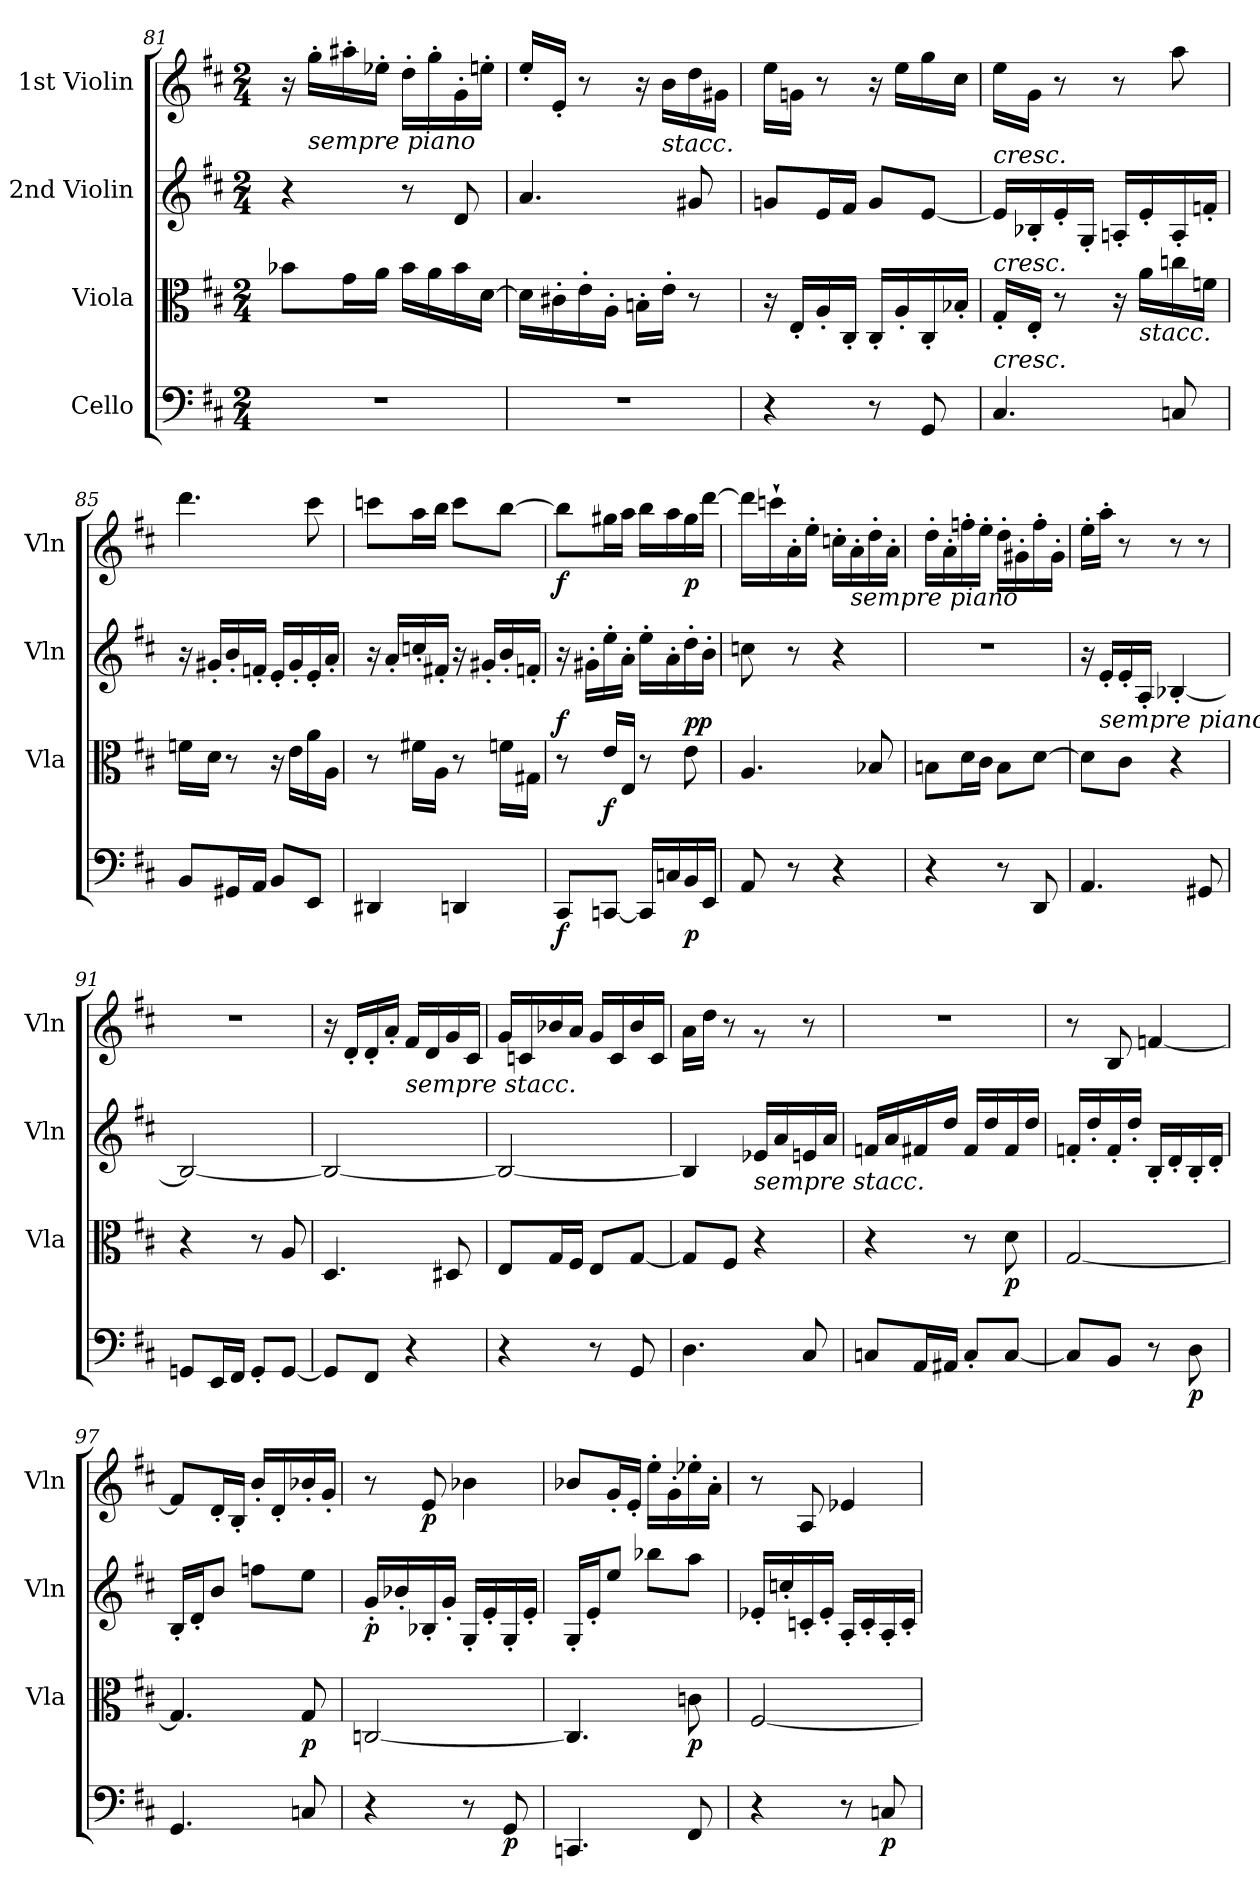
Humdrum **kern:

**kern	**dynam	**kern	**dynam	**kern	**dynam	**kern	**dynam
*part4	*part4	*part3	*part3	*part2	*part2	*part1	*part1
*staff4	*staff4	*staff3	*staff3	*staff2	*staff2	*staff1	*staff1
*I"Cello	*	*I"Viola	*	*I"2nd Violin	*	*I"1st Violin	*
*	*	*I'Vla	*	*I'Vln	*	*I'Vln	*
*clefF4	*	*clefC3	*	*clefG2	*	*clefG2	*
*k[f#c#]	*	*k[f#c#]	*	*k[f#c#]	*	*k[f#c#]	*
*M2/4	*	*M2/4	*	*M2/4	*	*M2/4	*
=81	=81	=81	=81	=81	=81	=81	=81
2r	.	8b-X\L	.	4r	.	16r	.
!	!	!	!	!	!	!LO:TX:b:i:t=sempre piano	!
.	.	.	.	.	.	16gg'\LL	.
.	.	16g\L	.	.	.	16aa#X'\	.
.	.	16a\JJ	.	.	.	16ee-X'\JJ	.
.	.	16b-\LL	.	8r	.	16dd'\LL	.
.	.	16a\	.	.	.	16gg'\	.
.	.	16b-\	.	8d/	.	16g'\	.
.	.	[16d\JJ	.	.	.	16een'\JJ	.
=82	=82	=82	=82	=82	=82	=82	=82
2r	.	16d\LL]	.	4.a/	.	16ee'/LL	.
.	.	16c#X'\	.	.	.	16e'/JJ	.
.	.	16e'\	.	.	.	8r	.
.	.	16A'\JJ	.	.	.	.	.
.	.	16Bn'\LL	.	.	.	16r	.
!	!	!	!	!	!	!LO:TX:b:i:t=stacc.	!
.	.	16e'\JJ	.	.	.	16b\LL	.
.	.	8r	.	8g#X/	.	16dd\	.
.	.	.	.	.	.	16g#X\JJ	.
!!LO:LB:g=z
=83	=83	=83	=83	=83	=83	=83	=83
4r	.	16r	.	8gn/L	.	16ee\LL	.
.	.	16E'/LL	.	.	.	16gn\JJ	.
.	.	16A'/	.	16e/L	.	8r	.
.	.	16C#'/JJ	.	16f#/JJ	.	.	.
8r	.	16C#'/LL	.	8g/L	.	16r	.
.	.	16A'/	.	.	.	16ee\LL	.
8GG/	.	16C#'/	.	[8e/J	.	16gg\	.
.	.	16B-X'/JJ	.	.	.	16cc#\JJ	.
=84	=84	=84	=84	=84	=84	=84	=84
!	!	!	!	!LO:TX:a:i:t=cresc.	!	!	!
!	!	!LO:TX:a:i:t=cresc.	!	!	!	!	!
!LO:TX:a:i:t=cresc.	!	!	!	!	!	!	!
4.C#/	.	16G'/LL	.	16e/LL]	.	16ee\LL	.
.	.	16E'/JJ	.	16B-X'/	.	16g\JJ	.
.	.	8r	.	16e'/	.	8r	.
.	.	.	.	16G'/JJ	.	.	.
.	.	16r	.	16An'/LL	.	8r	.
!	!	!LO:TX:b:i:t=stacc.	!	!	!	!	!
.	.	16a\LL	.	16e'/	.	.	.
8Cn/	.	16ccn\	.	16A'/	.	8aa\	.
.	.	16fn\JJ	.	16fn'/JJ	.	.	.
!!LO:LB:g=z
=85	=85	=85	=85	=85	=85	=85	=85
8BB/L	.	16fn\LL	.	16r	.	4.ddd\	.
.	.	16d\JJ	.	16g#X'/LL	.	.	.
16GG#X/L	.	8r	.	16b'/	.	.	.
16AA/JJ	.	.	.	16fn'/JJ	.	.	.
8BB/L	.	16r	.	16e'/LL	.	.	.
.	.	16e\LL	.	16g#'/	.	.	.
8EE/J	.	16a\	.	16e'/	.	8ccc#\	.
.	.	16A\JJ	.	16a'/JJ	.	.	.
=86	=86	=86	=86	=86	=86	=86	=86
4DD#X/	.	8r	.	16r	.	8cccn\L	.
.	.	.	.	16a'/LL	.	.	.
.	.	16f#X\LL	.	16ccn'/	.	16aa\L	.
.	.	16A\JJ	.	16f#X'/JJ	.	16bb\JJ	.
4DDn/	.	8r	.	16r	.	8ccc\L	.
.	.	.	.	16g#X'/LL	.	.	.
.	.	16fn\LL	.	16b'/	.	[8bb\J	.
.	.	16G#X\JJ	.	16fn'/JJ	.	.	.
=87	=87	=87	=87	=87	=87	=87	=87
!	!LO:DY:b	!	!LO:DY:a	!	!	!	!LO:DY:b
8CC#/L	f	8r	f	16r	.	8bb\L]	f
.	.	.	.	16g#X'\LL	.	.	.
!	!	!	!LO:DY:b	!	!	!	!
[8CCn/J	.	16e/LL	f	16ee'\	.	16gg#X\L	.
.	.	16E/JJ	.	16a'\JJ	.	16aa\JJ	.
16CC/LL]	.	8r	.	16ee'\LL	.	16bb\LL	.
16Cn/	.	.	.	16a'\	.	16aa\	.
!	!LO:DY:b	!	!LO:DY:b	!	!	!	!
!	!	!	!LO:DY:n=1:a	!	!	!	!LO:DY:b
16BB/	p	8e\	p p	16dd'\	.	16gg#\	p
16EE/JJ	.	.	.	16b'\JJ	.	[16ddd\JJ	.
!!LO:PB:g=z
=88	=88	=88	=88	=88	=88	=88	=88
8AA/	.	4.A/	.	8ccn\	.	16ddd\LL]	.
.	.	.	.	.	.	16cccn''\	.
8r	.	.	.	8r	.	16a'\	.
.	.	.	.	.	.	16ee'\JJ	.
4r	.	.	.	4r	.	16ccn'\LL	.
!	!	!	!	!	!	!LO:TX:b:i:t=sempre piano	!
.	.	.	.	.	.	16a'\	.
.	.	8B-X/	.	.	.	16dd'\	.
.	.	.	.	.	.	16a'\JJ	.
=89	=89	=89	=89	=89	=89	=89	=89
4r	.	8Bn\L	.	2r	.	16dd'\LL	.
.	.	.	.	.	.	16a'\	.
.	.	16d\L	.	.	.	16ffn'\	.
.	.	16c#\JJ	.	.	.	16ee'\JJ	.
8r	.	8B\L	.	.	.	16dd'\LL	.
.	.	.	.	.	.	16g#X'\	.
8DD/	.	[8d\J	.	.	.	16ff'\	.
.	.	.	.	.	.	16g#'\JJ	.
!!LO:LB:g=z
=90	=90	=90	=90	=90	=90	=90	=90
4.AA/	.	8d\L]	.	16r	.	16ee'\LL	.
!	!	!	!	!LO:TX:b:i:t=sempre piano	!	!	!
.	.	.	.	16e'/LL	.	16aa'\JJ	.
.	.	8c#\J	.	16e'/	.	8r	.
.	.	.	.	16A'/JJ	.	.	.
.	.	4r	.	[4B-X'/	.	8r	.
8GG#X/	.	.	.	.	.	8r	.
=91	=91	=91	=91	=91	=91	=91	=91
8GGn/L	.	4r	.	2B-/_	.	2r	.
16EE/L	.	.	.	.	.	.	.
16FF#/JJ	.	.	.	.	.	.	.
8GG'/L	.	8r	.	.	.	.	.
[8GG/J	.	8A/	.	.	.	.	.
=92	=92	=92	=92	=92	=92	=92	=92
8GG/L]	.	4.D/	.	2B-/_	.	16r	.
.	.	.	.	.	.	16d'/LL	.
8FF#/J	.	.	.	.	.	16d'/	.
.	.	.	.	.	.	16a'/JJ	.
!	!	!	!	!	!	!LO:TX:b:i:t=sempre stacc.	!
4r	.	.	.	.	.	16f#/LL	.
.	.	.	.	.	.	16d/	.
.	.	8D#X/	.	.	.	16g/	.
.	.	.	.	.	.	16c#/JJ	.
=93	=93	=93	=93	=93	=93	=93	=93
4r	.	8E/L	.	2B-/_	.	16g/LL	.
.	.	.	.	.	.	16cn/	.
.	.	16G/L	.	.	.	16b-X/	.
.	.	16F#/JJ	.	.	.	16a/JJ	.
8r	.	8E/L	.	.	.	16g/LL	.
.	.	.	.	.	.	16c/	.
8GG/	.	[8G/J	.	.	.	16b-/	.
.	.	.	.	.	.	16c/JJ	.
!!LO:LB:g=z
=94	=94	=94	=94	=94	=94	=94	=94
4.D\	.	8G/L]	.	4B-/]	.	16a\LL	.
.	.	.	.	.	.	16dd\JJ	.
.	.	8F#/J	.	.	.	8r	.
!	!	!	!	!LO:TX:b:i:t=sempre stacc.	!	!	!
.	.	4r	.	16e-X/LL	.	8rg	.
.	.	.	.	16a/	.	.	.
8C#/	.	.	.	16en/	.	8r	.
.	.	.	.	16a/JJ	.	.	.
!!LO:PB:g=z
=95	=95	=95	=95	=95	=95	=95	=95
8Cn/L	.	4r	.	16fn/LL	.	2r	.
.	.	.	.	16a/	.	.	.
16AA/L	.	.	.	16f#X/	.	.	.
16AA#X/JJ	.	.	.	16dd/JJ	.	.	.
8C'/L	.	8r	.	16f#/LL	.	.	.
.	.	.	.	16dd/	.	.	.
!	!	!	!LO:DY:b	!	!	!	!
[8C/J	.	8d\	p	16f#/	.	.	.
.	.	.	.	16dd/JJ	.	.	.
=96	=96	=96	=96	=96	=96	=96	=96
8C/L]	.	[2G/	.	16fn'/LL	.	8r	.
.	.	.	.	16dd'/	.	.	.
8BB/J	.	.	.	16f'/	.	8B/	.
.	.	.	.	16dd'/JJ	.	.	.
8r	.	.	.	16B'/LL	.	[4fn/	.
.	.	.	.	16d'/	.	.	.
!	!LO:DY:b	!	!	!	!	!	!
8D\	p	.	.	16B'/	.	.	.
.	.	.	.	16d'/JJ	.	.	.
=97	=97	=97	=97	=97	=97	=97	=97
4.GG/	.	4.G/]	.	16B'/LL	.	8f/L]	.
.	.	.	.	16d'/J	.	.	.
.	.	.	.	8b/J	.	16d'/L	.
.	.	.	.	.	.	16B'/JJ	.
.	.	.	.	8ffn\L	.	16b'/LL	.
.	.	.	.	.	.	16d'/	.
!	!	!	!LO:DY:b	!	!	!	!
8Cn/	.	8G/	p	8ee\J	.	16b-X'/	.
.	.	.	.	.	.	16g'/JJ	.
=98	=98	=98	=98	=98	=98	=98	=98
!	!	!	!	!	!LO:DY:b	!	!
4r	.	[2Cn/	.	16g'/LL	p	8r	.
.	.	.	.	16b-X'/	.	.	.
!	!	!	!	!	!	!	!LO:DY:b
.	.	.	.	16B-X'/	.	8e/	p
.	.	.	.	16g'/JJ	.	.	.
8r	.	.	.	16G'/LL	.	4b-X\	.
.	.	.	.	16e'/	.	.	.
!	!LO:DY:b	!	!	!	!	!	!
8GG/	p	.	.	16G'/	.	.	.
.	.	.	.	16e'/JJ	.	.	.
!!LO:LB:g=z
=99	=99	=99	=99	=99	=99	=99	=99
4.CCn/	.	4.C/]	.	16G'/LL	.	8b-X/L	.
.	.	.	.	16e'/J	.	.	.
.	.	.	.	8ee/J	.	16g'/L	.
.	.	.	.	.	.	16e'/JJ	.
.	.	.	.	8bb-X\L	.	16ee'\LL	.
.	.	.	.	.	.	16g'\	.
!	!	!	!LO:DY:b	!	!	!	!
8FF#/	.	8cn\	p	8aa\J	.	16ee-X'\	.
.	.	.	.	.	.	16a'\JJ	.
!!LO:PB:g=z
=100	=100	=100	=100	=100	=100	=100	=100
4r	.	[2F#/	.	16e-X'/LL	.	8r	.
.	.	.	.	16ccn'/	.	.	.
.	.	.	.	16cn'/	.	8A/	.
.	.	.	.	16e-'/JJ	.	.	.
8r	.	.	.	16A'/LL	.	4e-X/	.
.	.	.	.	16c'/	.	.	.
!	!LO:DY:b	!	!	!	!	!	!
8Cn/	p	.	.	16A'/	.	.	.
.	.	.	.	16c'/JJ	.	.	.
=	=	=	=	=	=	=	=
*-	*-	*-	*-	*-	*-	*-	*-
